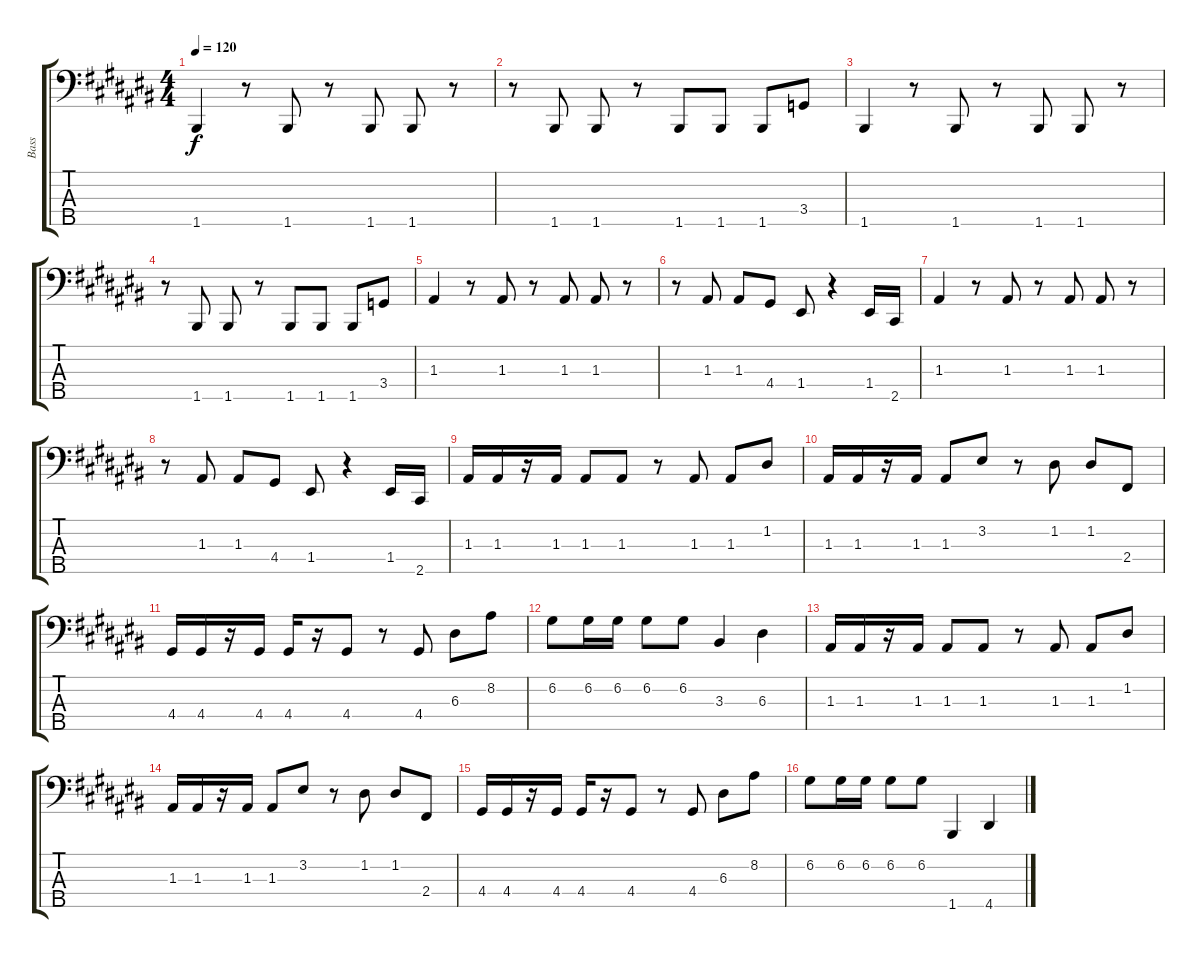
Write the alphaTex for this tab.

\track ("Bass" "Bass") {instrument electricbasspick}
\staff {score tabs}
\tuning (G2 D2 A1 E1 B0) {hide}
\ts (4 4)
\tempo 120
\clef f4
\ks c#
1.5.4{dy f} r.8 1.5.8 r.8 1.5.8 1.5.8 r.8 |
r.8 1.5.8 1.5.8 r.8 1.5.8 1.5.8 1.5.8 3.4.8 |
1.5.4 r.8 1.5.8 r.8 1.5.8 1.5.8 r.8 |
r.8 1.5.8 1.5.8 r.8 1.5.8 1.5.8 1.5.8 3.4.8 |
1.3.4 r.8 1.3.8 r.8 1.3.8 1.3.8 r.8 |
r.8 1.3.8 1.3.8 4.4.8 1.4.8 r.4 1.4.16 2.5.16 |
1.3.4 r.8 1.3.8 r.8 1.3.8 1.3.8 r.8 |
r.8 1.3.8 1.3.8 4.4.8 1.4.8 r.4 1.4.16 2.5.16 |
\section ("" "")
1.3.16 1.3.16 r.16 1.3.16 1.3.8 1.3.8 r.8 1.3.8 1.3.8 1.2.8 |
1.3.16 1.3.16 r.16 1.3.16 1.3.8 3.2.8 r.8 1.2.8 1.2.8 2.4.8 |
4.4.16 4.4.16 r.16 4.4.16 4.4.16 r.16 4.4.8 r.8 4.4.8 6.3.8 8.2.8 |
6.2.8 6.2.16 6.2.16 6.2.8 6.2.8 3.3.4 6.3.4 |
1.3.16 1.3.16 r.16 1.3.16 1.3.8 1.3.8 r.8 1.3.8 1.3.8 1.2.8 |
1.3.16 1.3.16 r.16 1.3.16 1.3.8 3.2.8 r.8 1.2.8 1.2.8 2.4.8 |
4.4.16 4.4.16 r.16 4.4.16 4.4.16 r.16 4.4.8 r.8 4.4.8 6.3.8 8.2.8 |
6.2.8 6.2.16 6.2.16 6.2.8 6.2.8 1.5.4 4.5.4
